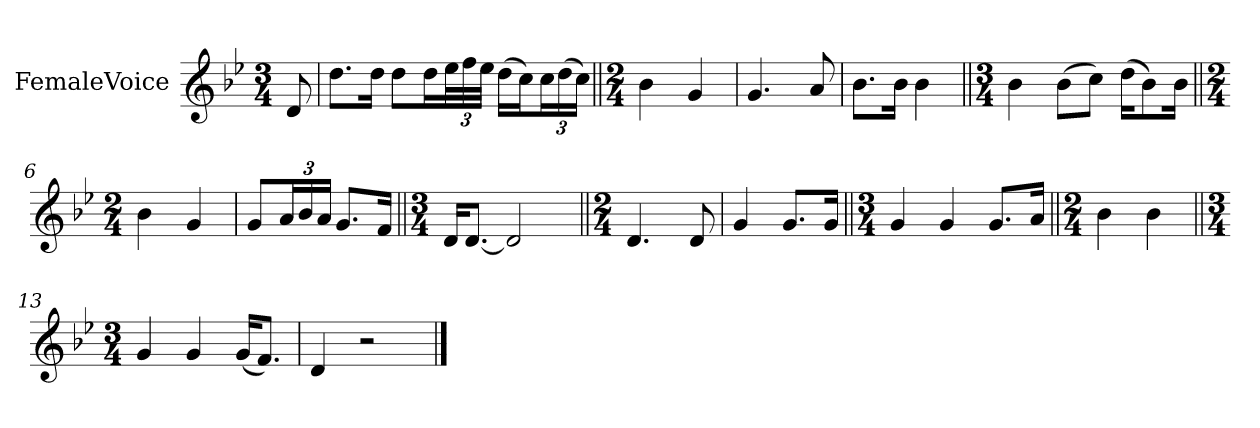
**kern
*part1
*staff1
*I"FemaleVoice
*clefG2
*k[b-e-]
*M3/4
*MM58
=
8d
=1
8.dd\L
16dd\Jk
8dd\L
16dd\L
48ee-\L
48ff\
48ee-\JJJ
(16dd\LL
16cc\J)
24cc\L
(24dd\
24cc\JJ)
=2||
*M2/4
4b-
4g
=3
4.g
8a
=4
8.b-\L
16b-\Jk
4b-
=5||
*M3/4
4b-
(8b-\L
8cc\J)
(16dd\KL
8b-\)
16b-\Jk
=6||
*M2/4
4b-
4g
=7
8g/L
24a/L
24b-/
24a/JJ
8.g/L
16f/Jk
=8||
*M3/4
16d/KL
[8.d/J
2d]
=9||
*M2/4
4.d
8d
=10
4g
8.g/L
16g/Jk
=11||
*M3/4
4g
4g
8.g/L
16a/Jk
=12||
*M2/4
4b-
4b-
=13||
*M3/4
4g
4g
(16g/KL
8.f/J)
=14
4d
2r
==
*-
